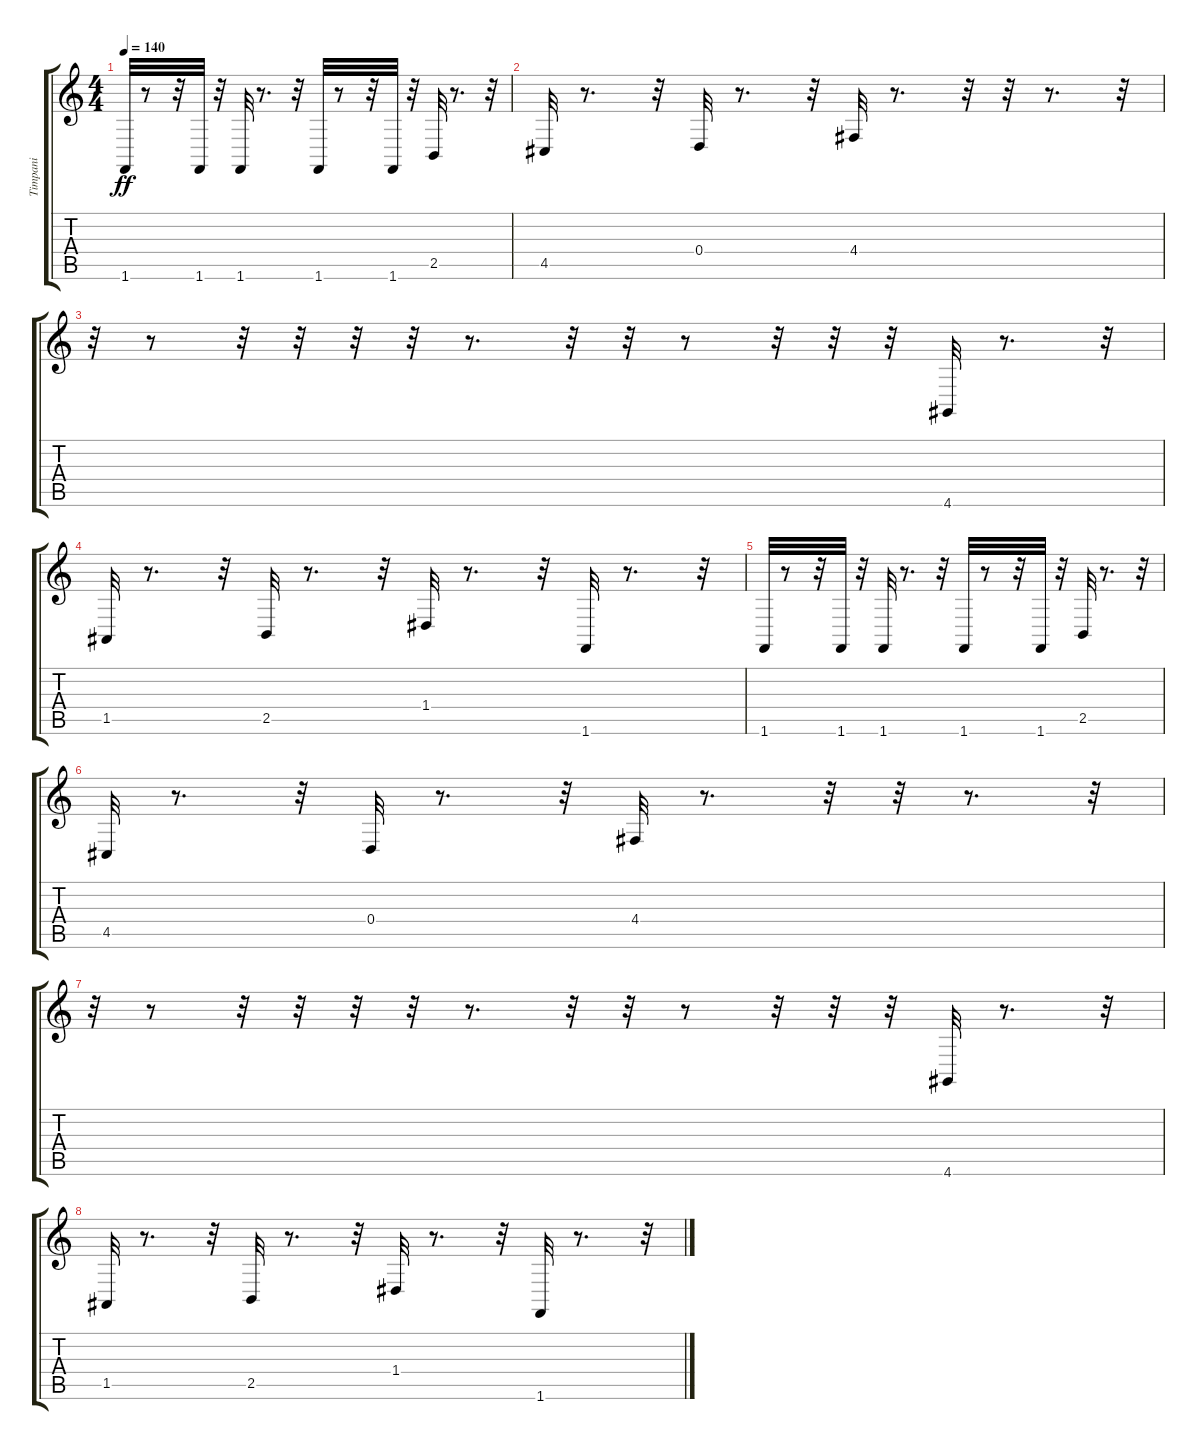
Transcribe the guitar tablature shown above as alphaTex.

\track ("Timpani" "Timpani") {instrument timpani}
\staff {score tabs}
\tuning (E4 B3 G3 D3 A2 E2) {hide}
\ts (4 4)
\tempo 140
\clef g2
\ks c
1.6.32{dy ff} r.8 r.32 1.6.32 r.32 1.6.32 r.8{d} r.32 1.6.32 r.8 r.32 1.6.32 r.32 2.5.32 r.8{d} r.32 |
4.5.32 r.8{d} r.32 0.4.32 r.8{d} r.32 4.4.32 r.8{d} r.32 r.32 r.8{d} r.32 |
r.32 r.8 r.32 r.32 r.32 r.32 r.8{d} r.32 r.32 r.8 r.32 r.32 r.32 4.6.32 r.8{d} r.32 |
1.5.32 r.8{d} r.32 2.5.32 r.8{d} r.32 1.4.32 r.8{d} r.32 1.6.32 r.8{d} r.32 |
1.6.32 r.8 r.32 1.6.32 r.32 1.6.32 r.8{d} r.32 1.6.32 r.8 r.32 1.6.32 r.32 2.5.32 r.8{d} r.32 |
4.5.32 r.8{d} r.32 0.4.32 r.8{d} r.32 4.4.32 r.8{d} r.32 r.32 r.8{d} r.32 |
r.32 r.8 r.32 r.32 r.32 r.32 r.8{d} r.32 r.32 r.8 r.32 r.32 r.32 4.6.32 r.8{d} r.32 |
1.5.32 r.8{d} r.32 2.5.32 r.8{d} r.32 1.4.32 r.8{d} r.32 1.6.32 r.8{d} r.32
